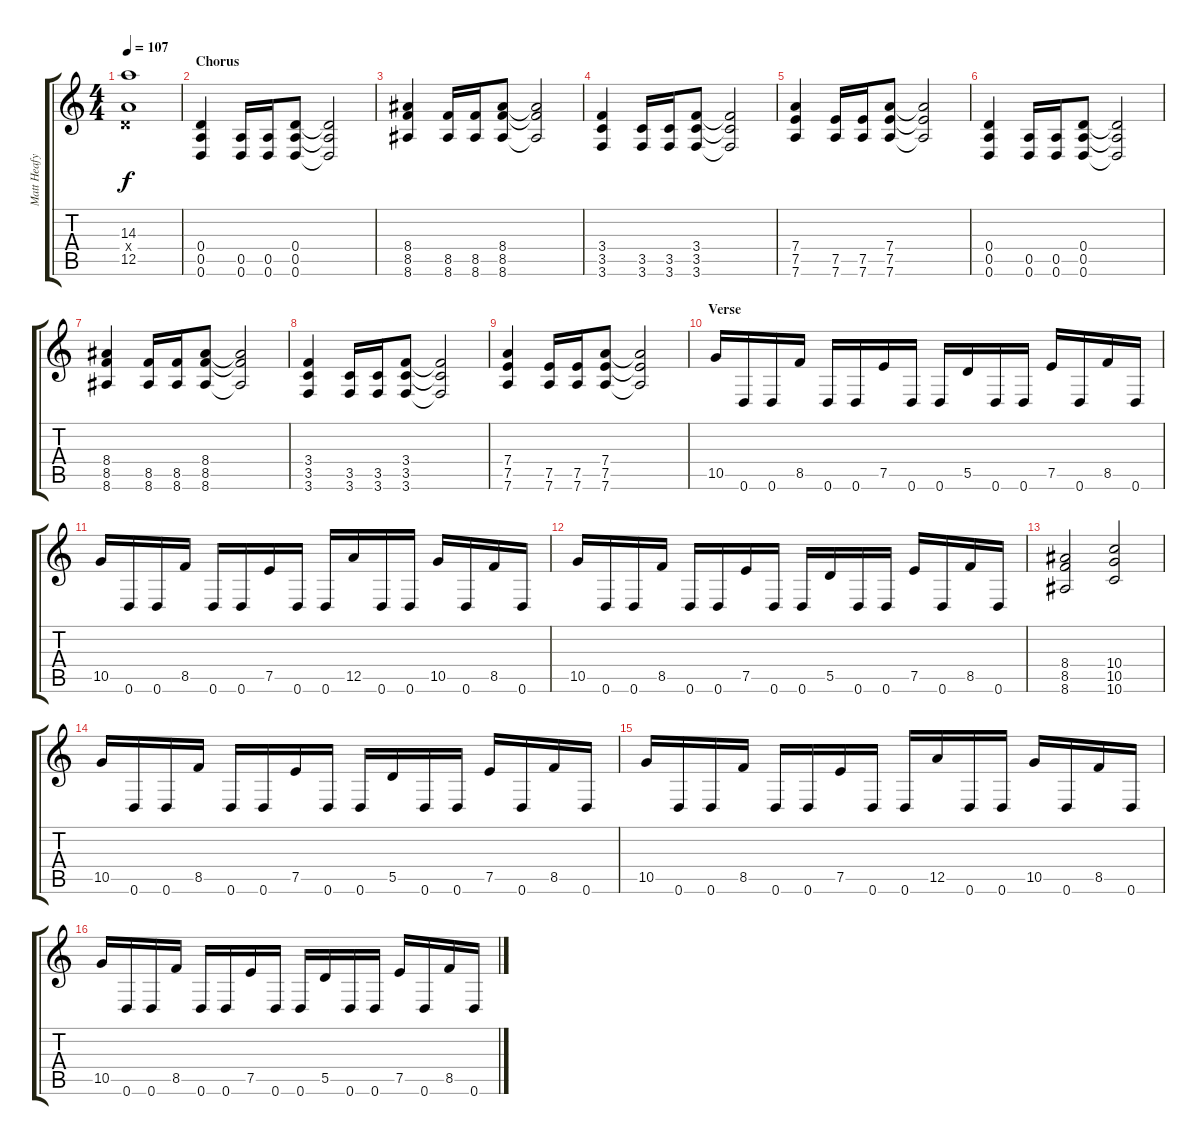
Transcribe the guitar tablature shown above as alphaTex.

\track ("Matt Heafy" "Matt Heafy") {instrument distortionguitar}
\staff {score tabs}
\tuning (E4 B3 G3 D3 A2 D2) {hide}
\ts (4 4)
\tempo 107
\clef g2
\ks c
(14.3 0.4{x} 12.5).1{dy f} |
\section ("" "Chorus")
(0.4 0.5 0.6).4 (0.5 0.6).16 (0.5 0.6).16 (0.4 0.5 0.6).8 (0.4{t} 0.5{t} 0.6{t}).2 |
(8.4 8.5 8.6).4 (8.5 8.6).16 (8.5 8.6).16 (8.4 8.5 8.6).8 (8.4{t} 8.5{t} 8.6{t}).2 |
(3.4 3.5 3.6).4 (3.5 3.6).16 (3.5 3.6).16 (3.4 3.5 3.6).8 (3.4{t} 3.5{t} 3.6{t}).2 |
(7.4 7.5 7.6).4 (7.5 7.6).16 (7.5 7.6).16 (7.4 7.5 7.6).8 (7.4{t} 7.5{t} 7.6{t}).2 |
(0.4 0.5 0.6).4 (0.5 0.6).16 (0.5 0.6).16 (0.4 0.5 0.6).8 (0.4{t} 0.5{t} 0.6{t}).2 |
(8.4 8.5 8.6).4 (8.5 8.6).16 (8.5 8.6).16 (8.4 8.5 8.6).8 (8.4{t} 8.5{t} 8.6{t}).2 |
(3.4 3.5 3.6).4 (3.5 3.6).16 (3.5 3.6).16 (3.4 3.5 3.6).8 (3.4{t} 3.5{t} 3.6{t}).2 |
(7.4 7.5 7.6).4 (7.5 7.6).16 (7.5 7.6).16 (7.4 7.5 7.6).8 (7.4{t} 7.5{t} 7.6{t}).2 |
\section ("" "Verse")
10.5.16 0.6.16 0.6.16 8.5.16 0.6.16 0.6.16 7.5.16 0.6.16 0.6.16 5.5.16 0.6.16 0.6.16 7.5.16 0.6.16 8.5.16 0.6.16 |
10.5.16 0.6.16 0.6.16 8.5.16 0.6.16 0.6.16 7.5.16 0.6.16 0.6.16 12.5.16 0.6.16 0.6.16 10.5.16 0.6.16 8.5.16 0.6.16 |
10.5.16 0.6.16 0.6.16 8.5.16 0.6.16 0.6.16 7.5.16 0.6.16 0.6.16 5.5.16 0.6.16 0.6.16 7.5.16 0.6.16 8.5.16 0.6.16 |
(8.4 8.5 8.6).2 (10.4 10.5 10.6).2 |
10.5.16 0.6.16 0.6.16 8.5.16 0.6.16 0.6.16 7.5.16 0.6.16 0.6.16 5.5.16 0.6.16 0.6.16 7.5.16 0.6.16 8.5.16 0.6.16 |
10.5.16 0.6.16 0.6.16 8.5.16 0.6.16 0.6.16 7.5.16 0.6.16 0.6.16 12.5.16 0.6.16 0.6.16 10.5.16 0.6.16 8.5.16 0.6.16 |
10.5.16 0.6.16 0.6.16 8.5.16 0.6.16 0.6.16 7.5.16 0.6.16 0.6.16 5.5.16 0.6.16 0.6.16 7.5.16 0.6.16 8.5.16 0.6.16
